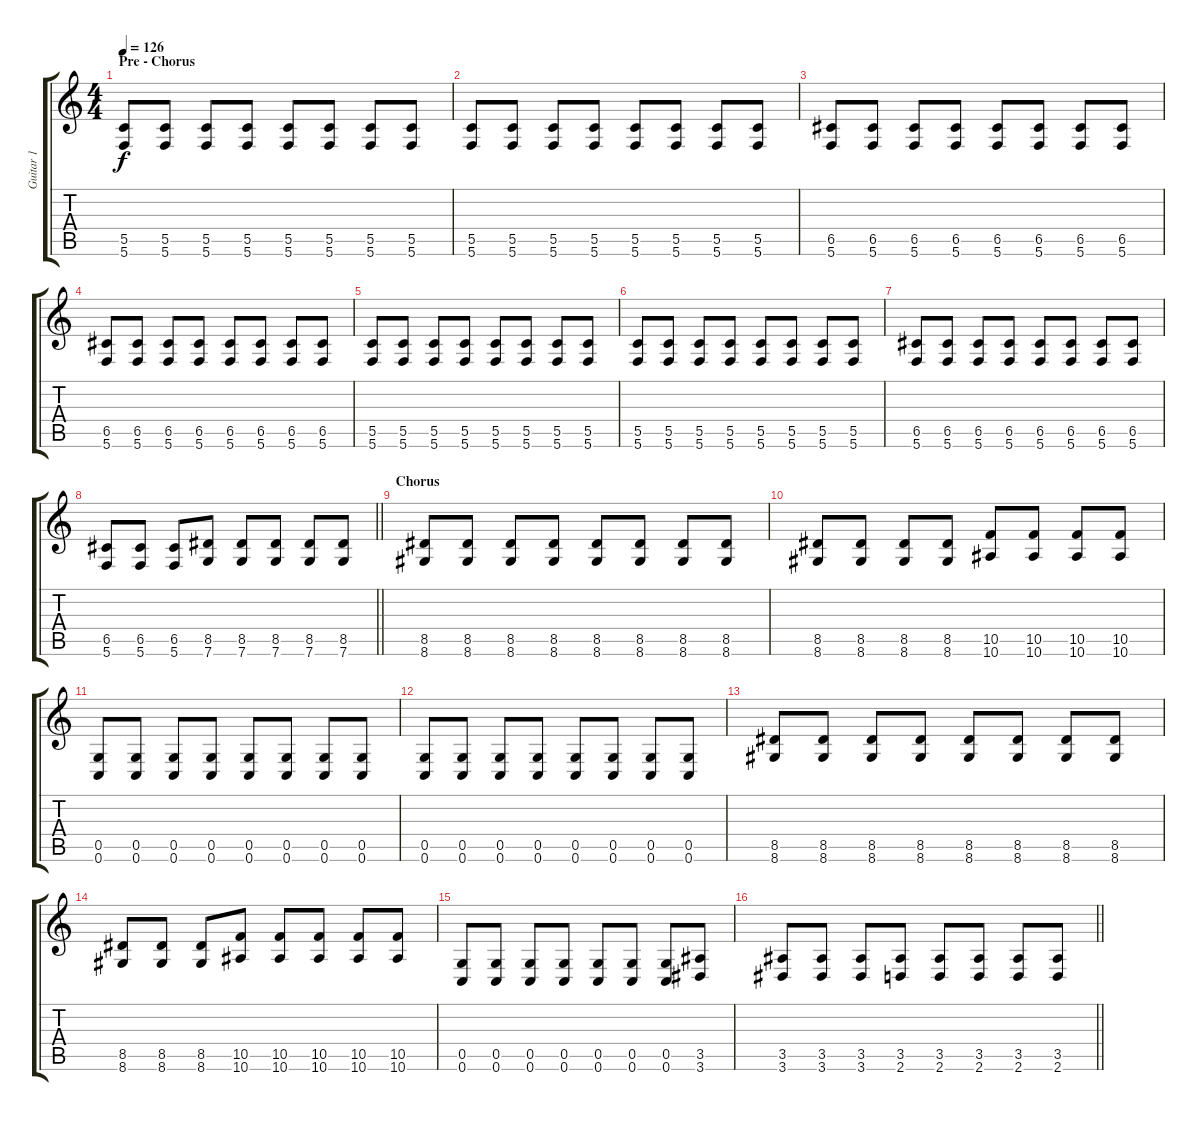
\track ("Guitar 1" "Guitar 1") {instrument distortionguitar}
\staff {score tabs}
\tuning (D4 A3 F3 C3 G2 C2) {hide}
\ts (4 4)
\section ("" "Pre - Chorus")
\tempo 126
\clef g2
\ks c
(5.5 5.6).8{dy f} (5.5 5.6).8 (5.5 5.6).8 (5.5 5.6).8 (5.5 5.6).8 (5.5 5.6).8 (5.5 5.6).8 (5.5 5.6).8 |
(5.5 5.6).8 (5.5 5.6).8 (5.5 5.6).8 (5.5 5.6).8 (5.5 5.6).8 (5.5 5.6).8 (5.5 5.6).8 (5.5 5.6).8 |
(6.5 5.6).8 (6.5 5.6).8 (6.5 5.6).8 (6.5 5.6).8 (6.5 5.6).8 (6.5 5.6).8 (6.5 5.6).8 (6.5 5.6).8 |
(6.5 5.6).8 (6.5 5.6).8 (6.5 5.6).8 (6.5 5.6).8 (6.5 5.6).8 (6.5 5.6).8 (6.5 5.6).8 (6.5 5.6).8 |
(5.5 5.6).8 (5.5 5.6).8 (5.5 5.6).8 (5.5 5.6).8 (5.5 5.6).8 (5.5 5.6).8 (5.5 5.6).8 (5.5 5.6).8 |
(5.5 5.6).8 (5.5 5.6).8 (5.5 5.6).8 (5.5 5.6).8 (5.5 5.6).8 (5.5 5.6).8 (5.5 5.6).8 (5.5 5.6).8 |
(6.5 5.6).8 (6.5 5.6).8 (6.5 5.6).8 (6.5 5.6).8 (6.5 5.6).8 (6.5 5.6).8 (6.5 5.6).8 (6.5 5.6).8 |
\barLineRight lightlight
(6.5 5.6).8 (6.5 5.6).8 (6.5 5.6).8 (8.5 7.6).8 (8.5 7.6).8 (8.5 7.6).8 (8.5 7.6).8 (8.5 7.6).8 |
\section ("" "Chorus")
(8.5 8.6).8 (8.5 8.6).8 (8.5 8.6).8 (8.5 8.6).8 (8.5 8.6).8 (8.5 8.6).8 (8.5 8.6).8 (8.5 8.6).8 |
(8.5 8.6).8 (8.5 8.6).8 (8.5 8.6).8 (8.5 8.6).8 (10.5 10.6).8 (10.5 10.6).8 (10.5 10.6).8 (10.5 10.6).8 |
(0.5 0.6).8 (0.5 0.6).8 (0.5 0.6).8 (0.5 0.6).8 (0.5 0.6).8 (0.5 0.6).8 (0.5 0.6).8 (0.5 0.6).8 |
(0.5 0.6).8 (0.5 0.6).8 (0.5 0.6).8 (0.5 0.6).8 (0.5 0.6).8 (0.5 0.6).8 (0.5 0.6).8 (0.5 0.6).8 |
(8.5 8.6).8 (8.5 8.6).8 (8.5 8.6).8 (8.5 8.6).8 (8.5 8.6).8 (8.5 8.6).8 (8.5 8.6).8 (8.5 8.6).8 |
(8.5 8.6).8 (8.5 8.6).8 (8.5 8.6).8 (10.5 10.6).8 (10.5 10.6).8 (10.5 10.6).8 (10.5 10.6).8 (10.5 10.6).8 |
(0.5 0.6).8 (0.5 0.6).8 (0.5 0.6).8 (0.5 0.6).8 (0.5 0.6).8 (0.5 0.6).8 (0.5 0.6).8 (3.5 3.6).8 |
\barLineRight lightlight
(3.5 3.6).8 (3.5 3.6).8 (3.5 3.6).8 (3.5 2.6).8 (3.5 2.6).8 (3.5 2.6).8 (3.5 2.6).8 (3.5 2.6).8
